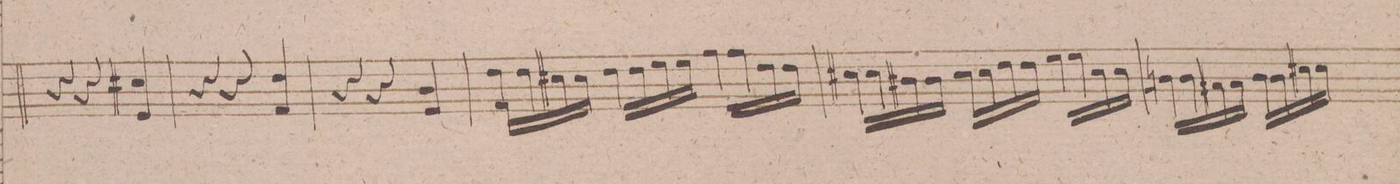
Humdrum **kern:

**kern	**dynam
*I"Violino 1mo	*
*clefG2	*
*k[f#]	*
*M3/4	*
4r	.
4r	.
4cc#X/ 4e/	.
=44	=44
4r	.
4r	.
4dd/ 4f#/	.
=45	=45
4r	.
4r	.
4b/ 4e/	.
=46	=46
*16\right	*
16dd/LL 16f#/	.
16dd\	.
16cc#X\	.
16cc#\JJ	.
16dd\LL	.
16dd\	.
16ee\	.
16ee\JJ	.
16ff#\LL	.
16ff#\	.
16dd\	.
16dd\JJ	.
=47	=47
16cc#X\LL	.
16cc#\	.
16b#X\	.
16b#\JJ	.
16cc#\LL	.
16cc#\	.
16dd\	.
16dd\JJ	.
16ee\LL	.
16ee\	.
16cc#\	.
16cc#\JJ	.
=48	=48
16bnLL\	.
16b\	.
16a#X/	.
16a#/JJ	.
16b\LL	.
16b\	.
16cc#X\	.
16cc#\JJ	.
*-	*-
